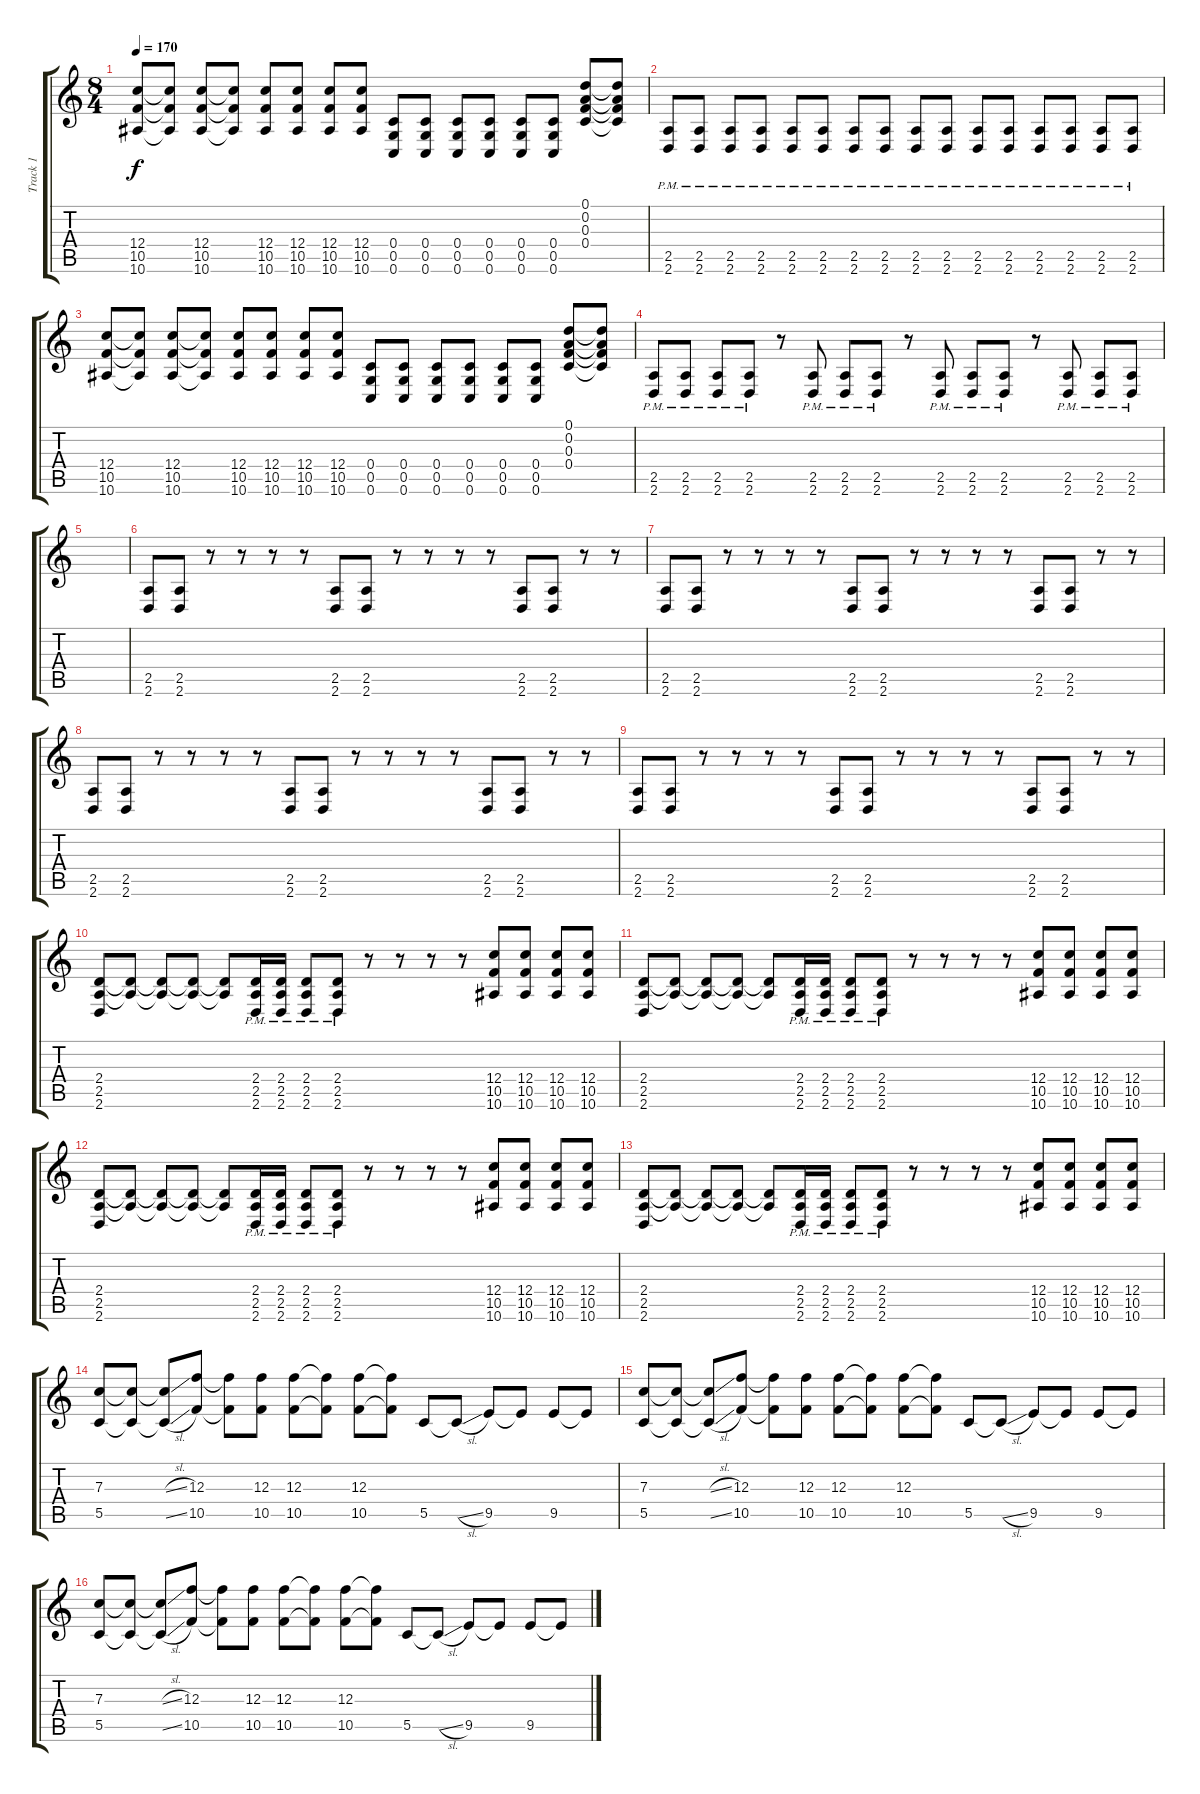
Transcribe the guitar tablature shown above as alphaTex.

\track ("Track 1" "Track 1") {instrument distortionguitar}
\staff {score tabs}
\tuning (D4 A3 F3 C3 G2 C2) {hide}
\ts (8 4)
\tempo 170
\clef g2
\ks c
(12.4 10.5 10.6).8{dy f} (12.4{t} 10.5{t} 10.6{t}).8 (12.4 10.5 10.6).8 (12.4{t} 10.5{t} 10.6{t}).8 (12.4 10.5 10.6).8 (12.4 10.5 10.6).8 (12.4 10.5 10.6).8 (12.4 10.5 10.6).8 (0.4 0.5 0.6).8 (0.4 0.5 0.6).8 (0.4 0.5 0.6).8 (0.4 0.5 0.6).8 (0.4 0.5 0.6).8 (0.4 0.5 0.6).8 (0.1 0.2 0.3 0.4).8 (0.1{t} 0.2{t} 0.3{t} 0.4{t}).8 |
(2.5{pm} 2.6).8 (2.5{pm} 2.6).8 (2.5{pm} 2.6).8 (2.5{pm} 2.6).8 (2.5{pm} 2.6).8 (2.5{pm} 2.6).8 (2.5{pm} 2.6).8 (2.5{pm} 2.6).8 (2.5{pm} 2.6).8 (2.5{pm} 2.6).8 (2.5{pm} 2.6).8 (2.5{pm} 2.6).8 (2.5{pm} 2.6).8 (2.5{pm} 2.6).8 (2.5{pm} 2.6).8 (2.5{pm} 2.6).8 |
(12.4 10.5 10.6).8 (12.4{t} 10.5{t} 10.6{t}).8 (12.4 10.5 10.6).8 (12.4{t} 10.5{t} 10.6{t}).8 (12.4 10.5 10.6).8 (12.4 10.5 10.6).8 (12.4 10.5 10.6).8 (12.4 10.5 10.6).8 (0.4 0.5 0.6).8 (0.4 0.5 0.6).8 (0.4 0.5 0.6).8 (0.4 0.5 0.6).8 (0.4 0.5 0.6).8 (0.4 0.5 0.6).8 (0.1 0.2 0.3 0.4).8 (0.1{t} 0.2{t} 0.3{t} 0.4{t}).8 |
(2.5{pm} 2.6).8 (2.5{pm} 2.6).8 (2.5{pm} 2.6).8 (2.5{pm} 2.6).8 r.8 (2.5{pm} 2.6).8 (2.5{pm} 2.6).8 (2.5{pm} 2.6).8 r.8 (2.5{pm} 2.6).8 (2.5{pm} 2.6).8 (2.5{pm} 2.6).8 r.8 (2.5{pm} 2.6).8 (2.5{pm} 2.6).8 (2.5{pm} 2.6).8 |
|
(2.5 2.6).8 (2.5 2.6).8 r.8 r.8 r.8 r.8 (2.5 2.6).8 (2.5 2.6).8 r.8 r.8 r.8 r.8 (2.5 2.6).8 (2.5 2.6).8 r.8 r.8 |
(2.5 2.6).8 (2.5 2.6).8 r.8 r.8 r.8 r.8 (2.5 2.6).8 (2.5 2.6).8 r.8 r.8 r.8 r.8 (2.5 2.6).8 (2.5 2.6).8 r.8 r.8 |
(2.5 2.6).8 (2.5 2.6).8 r.8 r.8 r.8 r.8 (2.5 2.6).8 (2.5 2.6).8 r.8 r.8 r.8 r.8 (2.5 2.6).8 (2.5 2.6).8 r.8 r.8 |
(2.5 2.6).8 (2.5 2.6).8 r.8 r.8 r.8 r.8 (2.5 2.6).8 (2.5 2.6).8 r.8 r.8 r.8 r.8 (2.5 2.6).8 (2.5 2.6).8 r.8 r.8 |
(2.4 2.5 2.6).8 (2.4{t} 2.5{t}).8 (2.4{t} 2.5{t}).8 (2.4{t} 2.5{t}).8 (2.4{t} 2.5{t}).8 (2.4 2.5 2.6{pm}).16 (2.4 2.5 2.6{pm}).16 (2.4{pm} 2.5 2.6).8 (2.4{pm} 2.5 2.6).8 r.8 r.8 r.8 r.8 (12.4 10.5 10.6).8 (12.4 10.5 10.6).8 (12.4 10.5 10.6).8 (12.4 10.5 10.6).8 |
(2.4 2.5 2.6).8 (2.4{t} 2.5{t}).8 (2.4{t} 2.5{t}).8 (2.4{t} 2.5{t}).8 (2.4{t} 2.5{t}).8 (2.4 2.5 2.6{pm}).16 (2.4 2.5 2.6{pm}).16 (2.4{pm} 2.5 2.6).8 (2.4{pm} 2.5 2.6).8 r.8 r.8 r.8 r.8 (12.4 10.5 10.6).8 (12.4 10.5 10.6).8 (12.4 10.5 10.6).8 (12.4 10.5 10.6).8 |
(2.4 2.5 2.6).8 (2.4{t} 2.5{t}).8 (2.4{t} 2.5{t}).8 (2.4{t} 2.5{t}).8 (2.4{t} 2.5{t}).8 (2.4 2.5 2.6{pm}).16 (2.4 2.5 2.6{pm}).16 (2.4{pm} 2.5 2.6).8 (2.4{pm} 2.5 2.6).8 r.8 r.8 r.8 r.8 (12.4 10.5 10.6).8 (12.4 10.5 10.6).8 (12.4 10.5 10.6).8 (12.4 10.5 10.6).8 |
(2.4 2.5 2.6).8 (2.4{t} 2.5{t}).8 (2.4{t} 2.5{t}).8 (2.4{t} 2.5{t}).8 (2.4{t} 2.5{t}).8 (2.4 2.5 2.6{pm}).16 (2.4 2.5 2.6{pm}).16 (2.4{pm} 2.5 2.6).8 (2.4{pm} 2.5 2.6).8 r.8 r.8 r.8 r.8 (12.4 10.5 10.6).8 (12.4 10.5 10.6).8 (12.4 10.5 10.6).8 (12.4 10.5 10.6).8 |
(7.3 5.5).8{volume 12 instrument electricguitarjazz} (7.3{t} 5.5{t}).8 (7.3{sl t} 5.5{sl t}).8 (12.3 10.5).8 (12.3{t} 10.5{t}).8 (12.3 10.5).8 (12.3 10.5).8 (12.3{t} 10.5{t}).8 (12.3 10.5).8 (12.3{t} 10.5{t}).8 5.5.8 5.5{sl t}.8 9.5.8 9.5{t}.8 9.5.8 9.5{t}.8 |
(7.3 5.5).8{volume 12 instrument electricguitarjazz} (7.3{t} 5.5{t}).8 (7.3{sl t} 5.5{sl t}).8 (12.3 10.5).8 (12.3{t} 10.5{t}).8 (12.3 10.5).8 (12.3 10.5).8 (12.3{t} 10.5{t}).8 (12.3 10.5).8 (12.3{t} 10.5{t}).8 5.5.8 5.5{sl t}.8 9.5.8 9.5{t}.8 9.5.8 9.5{t}.8 |
(7.3 5.5).8{volume 12 instrument electricguitarjazz} (7.3{t} 5.5{t}).8 (7.3{sl t} 5.5{sl t}).8 (12.3 10.5).8 (12.3{t} 10.5{t}).8 (12.3 10.5).8 (12.3 10.5).8 (12.3{t} 10.5{t}).8 (12.3 10.5).8 (12.3{t} 10.5{t}).8 5.5.8 5.5{sl t}.8 9.5.8 9.5{t}.8 9.5.8 9.5{t}.8
